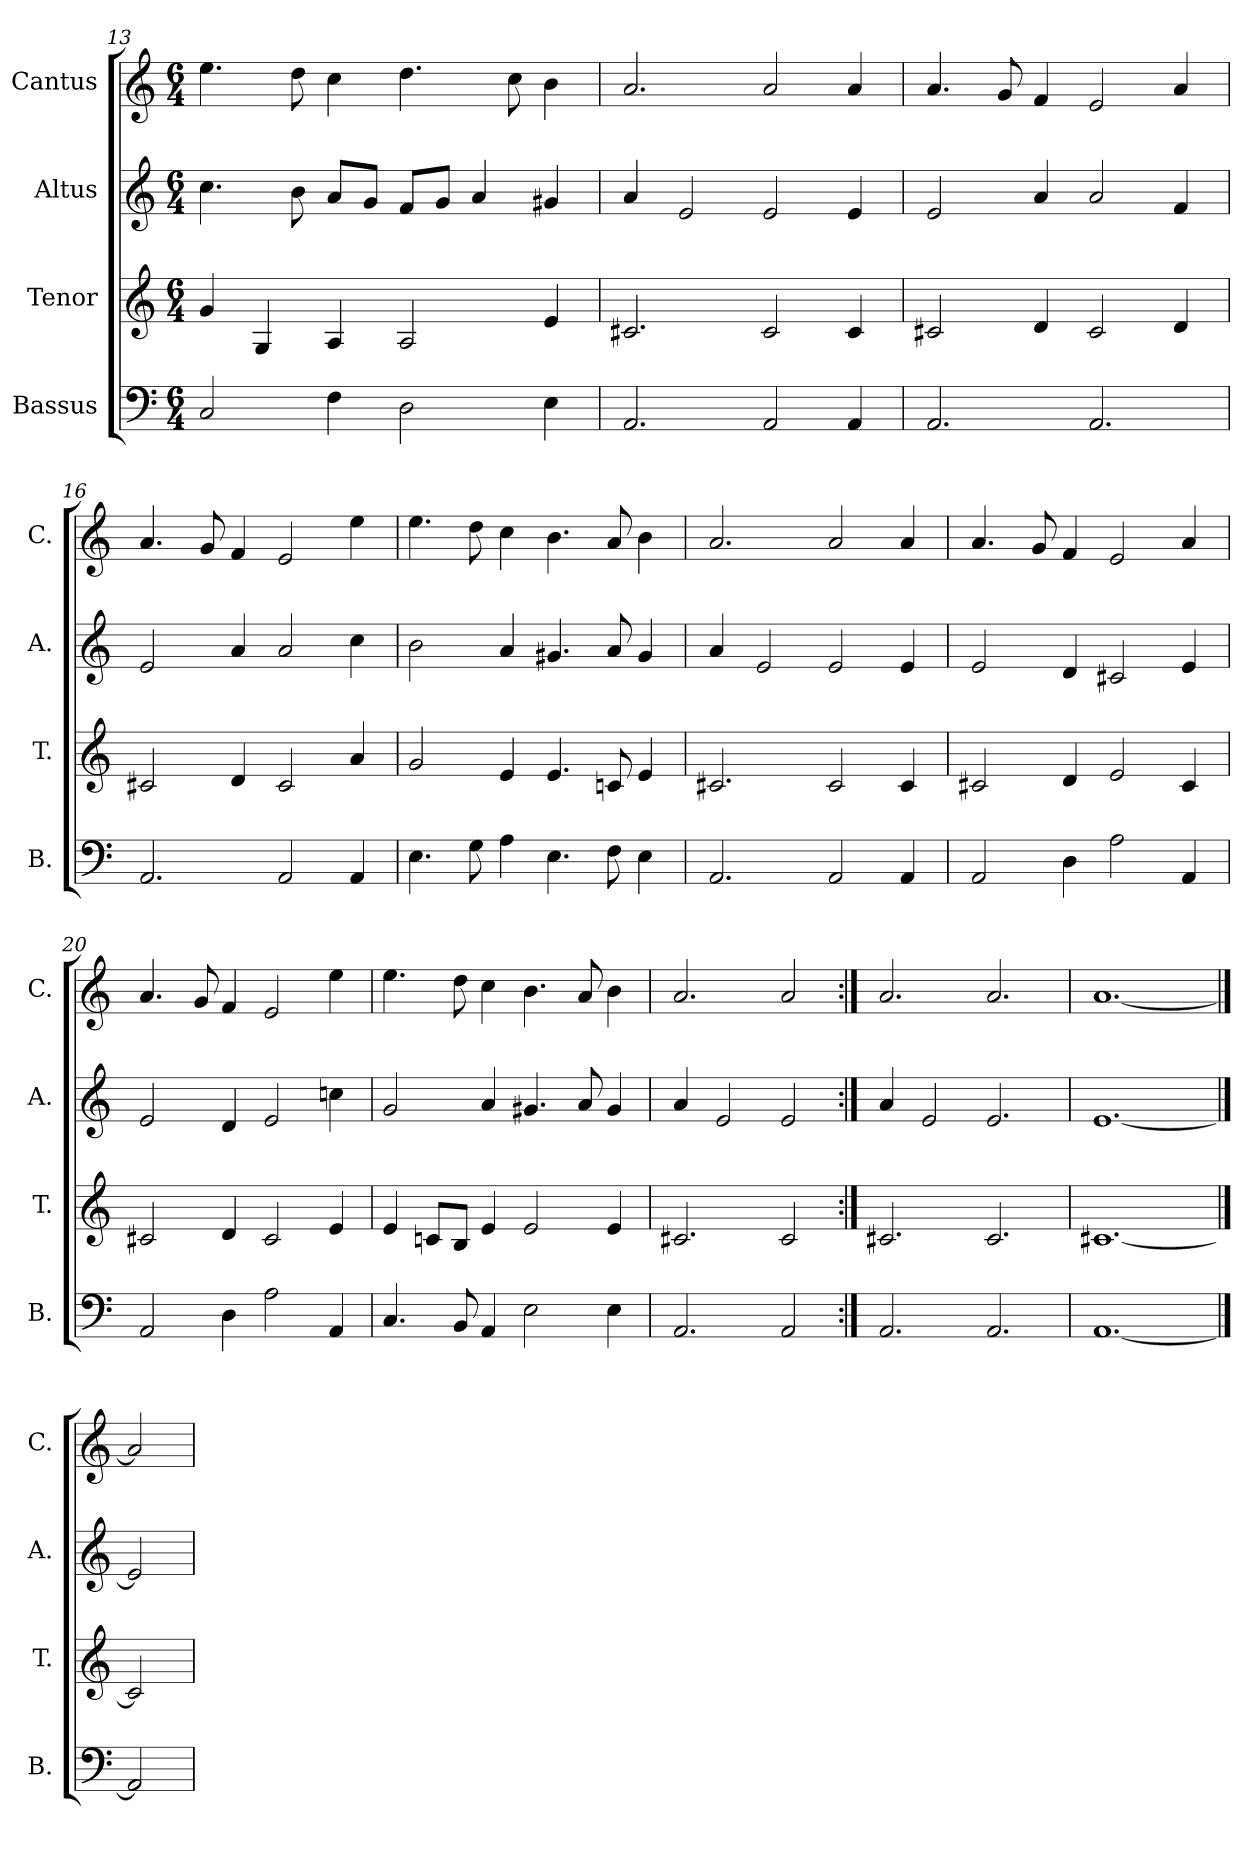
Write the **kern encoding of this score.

**kern	**kern	**kern	**kern
*part4	*part3	*part2	*part1
*staff4	*staff3	*staff2	*staff1
*I"Bassus	*I"Tenor	*I"Altus	*I"Cantus
*I'B.	*I'T.	*I'A.	*I'C.
*clefF4	*clefG2	*clefG2	*clefG2
*k[]	*k[]	*k[]	*k[]
*C:	*C:	*C:	*C:
*M6/4	*M6/4	*M6/4	*M6/4
=13	=13	=13	=13
2C/	4g/	4.cc\	4.ee\
.	4G/	.	.
.	.	8b\	8dd\
4F\	4A/	8a/L	4cc\
.	.	8g/J	.
2D\	2A/	8f/L	4.dd\
.	.	8g/J	.
.	.	4a/	.
.	.	.	8cc\
4E\	4e/	4g#X/	4b\
=14	=14	=14	=14
2.AA/	2.c#X/	4a/	2.a/
.	.	2e/	.
2AA/	2c#/	2e/	2a/
4AA/	4c#/	4e/	4a/
!!LO:PB:g=z
=15	=15	=15	=15
2.AA/	2c#X/	2e/	4.a/
.	.	.	8g/
.	4d/	4a/	4f/
2.AA/	2c#/	2a/	2e/
.	4d/	4f/	4a/
=16	=16	=16	=16
2.AA/	2c#X/	2e/	4.a/
.	.	.	8g/
.	4d/	4a/	4f/
2AA/	2c#/	2a/	2e/
4AA/	4a/	4cc\	4ee\
=17	=17	=17	=17
4.E\	2g/	2b\	4.ee\
8G\	.	.	8dd\
4A\	4e/	4a/	4cc\
4.E\	4.e/	4.g#X/	4.b\
8F\	8cn/	8a/	8a/
4E\	4e/	4g#/	4b\
=18	=18	=18	=18
2.AA/	2.c#X/	4a/	2.a/
.	.	2e/	.
2AA/	2c#/	2e/	2a/
4AA/	4c#/	4e/	4a/
!!LO:PB:g=z
=19	=19	=19	=19
2AA/	2c#X/	2e/	4.a/
.	.	.	8g/
4D\	4d/	4d/	4f/
2A\	2e/	2c#X/	2e/
4AA/	4c#/	4e/	4a/
=20	=20	=20	=20
2AA/	2c#X/	2e/	4.a/
.	.	.	8g/
4D\	4d/	4d/	4f/
2A\	2c#/	2e/	2e/
4AA/	4e/	4ccn\	4ee\
=21	=21	=21	=21
4.C/	4e/	2g/	4.ee\
.	8cn/L	.	.
8BB/	8B/J	.	8dd\
4AA/	4e/	4a/	4cc\
2E\	2e/	4.g#X/	4.b\
.	.	8a/	8a/
4E\	4e/	4g#/	4b\
!!LO:LB:g=z
=22	=22	=22	=22
2.AA/	2.c#X/	4a/	2.a/
.	.	2e/	.
2AA/	2c#/	2e/	2a/
=23:|!	=23:|!	=23:|!	=23:|!
2.AA/	2.c#X/	4a/	2.a/
.	.	2e/	.
2.AA/	2.c#/	2.e/	2.a/
=24	=24	=24	=24
[1.AA/	[1.c#X/	[1.e/	[1.a/
==25	==25	==25	==25
2AA/]	2c#/]	2e/]	2a/]
=	=	=	=
*-	*-	*-	*-
